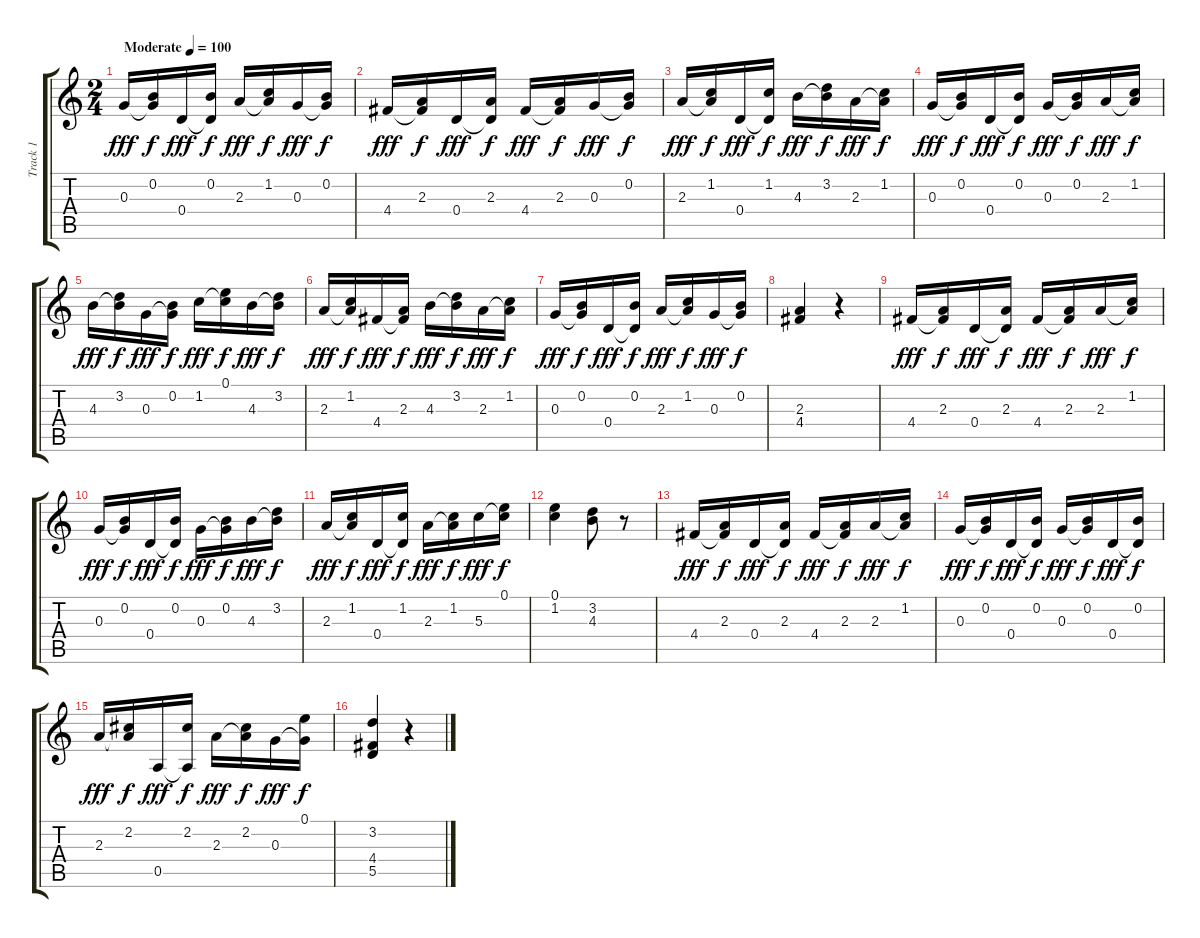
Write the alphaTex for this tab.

\track ("Track 1" "Track 1") {instrument acousticguitarnylon}
\staff {score tabs}
\tuning (E4 B3 G3 D3 A2 E2) {hide}
\ts (2 4)
\tempo (100 "Moderate")
\clef g2
\ks c
0.3.16{dy fff instrument acousticguitarnylon} (0.2 0.3{t}).16{dy f} 0.4.16{dy fff} (0.2 0.4{t}).16{dy f} 2.3.16{dy fff} (1.2 2.3{t}).16{dy f} 0.3.16{dy fff} (0.2 0.3{t}).16{dy f} |
4.4.16{dy fff} (2.3 4.4{t}).16{dy f} 0.4.16{dy fff} (2.3 0.4{t}).16{dy f} 4.4.16{dy fff} (2.3 4.4{t}).16{dy f} 0.3.16{dy fff} (0.2 0.3{t}).16{dy f} |
2.3.16{dy fff} (1.2 2.3{t}).16{dy f} 0.4.16{dy fff} (1.2 0.4{t}).16{dy f} 4.3.16{dy fff} (3.2 4.3{t}).16{dy f} 2.3.16{dy fff} (1.2 2.3{t}).16{dy f} |
0.3.16{dy fff} (0.2 0.3{t}).16{dy f} 0.4.16{dy fff} (0.2 0.4{t}).16{dy f} 0.3.16{dy fff} (0.2 0.3{t}).16{dy f} 2.3.16{dy fff} (1.2 2.3{t}).16{dy f} |
4.3.16{dy fff} (3.2 4.3{t}).16{dy f} 0.3.16{dy fff} (0.2 0.3{t}).16{dy f} 1.2.16{dy fff} (0.1 1.2{t}).16{dy f} 4.3.16{dy fff} (3.2 4.3{t}).16{dy f} |
2.3.16{dy fff} (1.2 2.3{t}).16{dy f} 4.4.16{dy fff} (2.3 4.4{t}).16{dy f} 4.3.16{dy fff} (3.2 4.3{t}).16{dy f} 2.3.16{dy fff} (1.2 2.3{t}).16{dy f} |
0.3.16{dy fff} (0.2 0.3{t}).16{dy f} 0.4.16{dy fff} (0.2 0.4{t}).16{dy f} 2.3.16{dy fff} (1.2 2.3{t}).16{dy f} 0.3.16{dy fff} (0.2 0.3{t}).16{dy f} |
(2.3 4.4).4 r.4 |
4.4.16{dy fff} (2.3 4.4{t}).16{dy f} 0.4.16{dy fff} (2.3 0.4{t}).16{dy f} 4.4.16{dy fff} (2.3 4.4{t}).16{dy f} 2.3.16{dy fff} (1.2 2.3{t}).16{dy f} |
0.3.16{dy fff} (0.2 0.3{t}).16{dy f} 0.4.16{dy fff} (0.2 0.4{t}).16{dy f} 0.3.16{dy fff} (0.2 0.3{t}).16{dy f} 4.3.16{dy fff} (3.2 4.3{t}).16{dy f} |
2.3.16{dy fff} (1.2 2.3{t}).16{dy f} 0.4.16{dy fff} (1.2 0.4{t}).16{dy f} 2.3.16{dy fff} (1.2 2.3{t}).16{dy f} 5.3.16{dy fff} (0.1 5.3{t}).16{dy f} |
(0.1 1.2).4 (3.2 4.3).8 r.8 |
4.4.16{dy fff} (2.3 4.4{t}).16{dy f} 0.4.16{dy fff} (2.3 0.4{t}).16{dy f} 4.4.16{dy fff} (2.3 4.4{t}).16{dy f} 2.3.16{dy fff} (1.2 2.3{t}).16{dy f} |
0.3.16{dy fff} (0.2 0.3{t}).16{dy f} 0.4.16{dy fff} (0.2 0.4{t}).16{dy f} 0.3.16{dy fff} (0.2 0.3{t}).16{dy f} 0.4.16{dy fff} (0.2 0.4{t}).16{dy f} |
2.3.16{dy fff} (2.2 2.3{t}).16{dy f} 0.5.16{dy fff} (2.2 0.5{t}).16{dy f} 2.3.16{dy fff} (2.2 2.3{t}).16{dy f} 0.3.16{dy fff} (0.1 0.3{t}).16{dy f} |
(3.2 4.4 5.5).4 r.4
